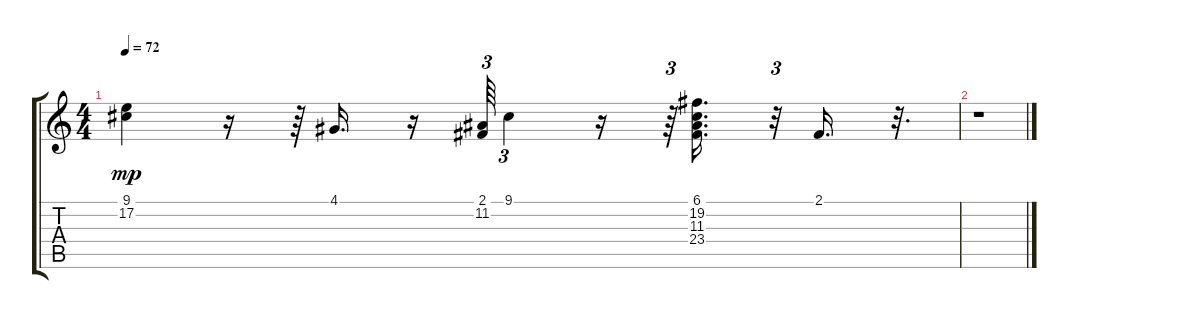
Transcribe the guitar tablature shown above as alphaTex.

\track "" {instrument electricpiano1}
\staff {score tabs}
\tuning (E4 B3 G3 D3 A2 E2) {hide}
\ts (4 4)
\tempo 72
\clef g2
\ks c
(9.1 17.2).4{dy mp} r.16 r.64 4.1.16{d} r.16 (2.1 11.2).64{tu (3 2)} 9.1.4{tu (3 2)} r.16 r.64{tu (3 2)} (6.1 19.2 11.3 23.4).16{d} r.32{tu (3 2)} 2.1.16{d} r.32{d} |
r.1
